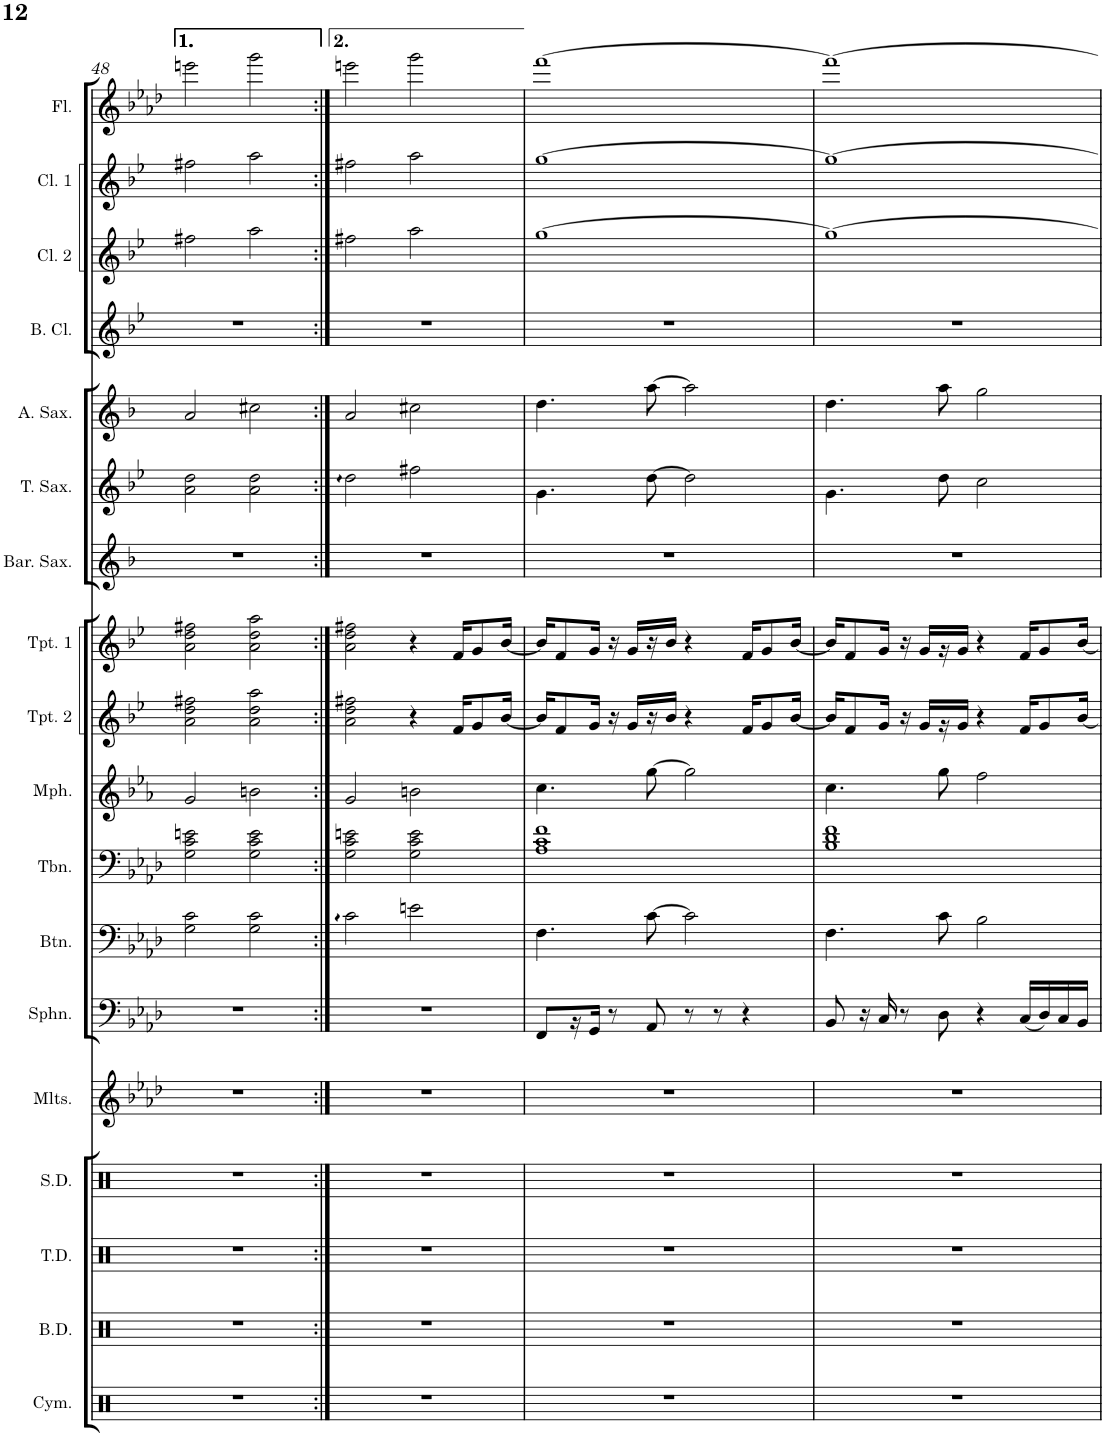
**kern	**kern	**kern	**kern	**kern	**kern	**kern	**kern	**kern	**kern	**kern	**kern	**kern	**kern	**kern	**kern	**kern	**kern
*part18	*part17	*part16	*part15	*part14	*part13	*part12	*part11	*part10	*part9	*part8	*part7	*part6	*part5	*part4	*part3	*part2	*part1
*staff18	*staff17	*staff16	*staff15	*staff14	*staff13	*staff12	*staff11	*staff10	*staff9	*staff8	*staff7	*staff6	*staff5	*staff4	*staff3	*staff2	*staff1
*I"Cymbals	*I"Bass Drums	*I"Tenor Drums	*I"Snare Drum	*I"Mallets	*I"Sousaphone	*I"Baritone	*I"Trombone	*I"Mellophone	*I"Trumpet 2	*I"Trumpet 1	*I"Baritone Sax	*I"Tenor Sax	*I"Alto Sax	*I"Bass Clarinet	*I"Clarinet 2	*I"Clarinet 1	*I"Flute
*I'Cym.	*I'B.D.	*I'T.D.	*I'S.D.	*I'Mlts.	*I'Sphn.	*I'Btn.	*I'Tbn.	*I'Mph.	*I'Tpt. 2	*I'Tpt. 1	*I'Bar. Sax.	*I'T. Sax.	*I'A. Sax.	*I'B. Cl.	*I'Cl. 2	*I'Cl. 1	*I'Fl.
!!LO:PB:g=z
*clefX	*clefX	*clefX	*clefX	*clefG2	*clefF4	*clefF4	*clefF4	*clefG2	*clefG2	*clefG2	*clefG2	*clefG2	*clefG2	*clefG2	*clefG2	*clefG2	*clefG2
*	*	*	*	*Trd-7c-12	*	*Trd4c7	*	*Trd4c7	*Trd1c2	*Trd1c2	*Trd12c21	*Trd8c14	*Trd5c9	*Trd8c14	*Trd1c2	*Trd1c2	*
*k[]	*k[]	*k[]	*k[]	*k[b-e-a-d-]	*k[b-e-a-d-]	*k[b-e-a-d-]	*k[b-e-a-d-]	*k[b-e-a-]	*k[b-e-]	*k[b-e-]	*k[b-]	*k[b-e-]	*k[b-]	*k[b-e-]	*k[b-e-]	*k[b-e-]	*k[b-e-a-d-]
*M4/4	*M4/4	*M4/4	*M4/4	*M4/4	*M4/4	*M4/4	*M4/4	*M4/4	*M4/4	*M4/4	*M4/4	*M4/4	*M4/4	*M4/4	*M4/4	*M4/4	*M4/4
=48	=48	=48	=48	=48	=48	=48	=48	=48	=48	=48	=48	=48	=48	=48	=48	=48	=48
1r	1r	1r	1r	1r	1r	2G\ 2c\	2G\ 2c\ 2en\	2g/	2a\ 2dd\ 2ff#X\	2a\ 2dd\ 2ff#X\	1r	2a\ 2dd\	2a/	1r	2ff#X\	2ff#X\	2eeen\
.	.	.	.	.	.	2G\ 2c\	2G\ 2c\ 2e\	2bn\	2a\ 2dd\ 2aa\	2a\ 2dd\ 2aa\	.	2a\ 2dd\	2cc#X\	.	2aa\	2aa\	2ggg\
=49:|!	=49:|!	=49:|!	=49:|!	=49:|!	=49:|!	=49:|!	=49:|!	=49:|!	=49:|!	=49:|!	=49:|!	=49:|!	=49:|!	=49:|!	=49:|!	=49:|!	=49:|!
1r	1r	1r	1r	1r	1r	2c::\	2G\ 2c\ 2en\	2g/	2a\ 2dd\ 2ff#X\	2a\ 2dd\ 2ff#X\	1r	2dd::\	2a/	1r	2ff#X\	2ff#X\	2eeen\
.	.	.	.	.	.	2en\	2G\ 2c\ 2e\	2bn\	4r	4r	.	2ff#X\	2cc#X\	.	2aa\	2aa\	2ggg\
.	.	.	.	.	.	.	.	.	16f/KL	16f/KL	.	.	.	.	.	.	.
.	.	.	.	.	.	.	.	.	8g/	8g/	.	.	.	.	.	.	.
.	.	.	.	.	.	.	.	.	[16b-/Jk	[16b-/Jk	.	.	.	.	.	.	.
=50	=50	=50	=50	=50	=50	=50	=50	=50	=50	=50	=50	=50	=50	=50	=50	=50	=50
*	*	*	*	*	*	*	*^	*	*	*	*	*	*	*	*	*	*
1r	1r	1r	1r	1r	8FF/L	4.F\	1f	1A- 1c	4.cc\	16b-/KL]	16b-/KL]	1r	4.g\	4.dd\	1r	[1gg	[1gg	[1fff
.	.	.	.	.	.	.	.	.	.	8f/	8f/	.	.	.	.	.	.	.
.	.	.	.	.	16r	.	.	.	.	.	.	.	.	.	.	.	.	.
.	.	.	.	.	16GG/JJ	.	.	.	.	16g/Jk	16g/Jk	.	.	.	.	.	.	.
.	.	.	.	.	8r	.	.	.	.	16r	16r	.	.	.	.	.	.	.
.	.	.	.	.	.	.	.	.	.	16g/LL	16g/LL	.	.	.	.	.	.	.
.	.	.	.	.	8AA-/	[>8c\	.	.	[>8gg\	16r	16r	.	[>8dd\	[>8aa\	.	.	.	.
.	.	.	.	.	.	.	.	.	.	16b-/JJ	16b-/JJ	.	.	.	.	.	.	.
.	.	.	.	.	8r	2c\]	.	.	2gg\]	4r	4r	.	2dd\]	2aa\]	.	.	.	.
.	.	.	.	.	8r	.	.	.	.	.	.	.	.	.	.	.	.	.
.	.	.	.	.	4r	.	.	.	.	16f/KL	16f/KL	.	.	.	.	.	.	.
.	.	.	.	.	.	.	.	.	.	8g/	8g/	.	.	.	.	.	.	.
.	.	.	.	.	.	.	.	.	.	[16b-/Jk	[16b-/Jk	.	.	.	.	.	.	.
*	*	*	*	*	*	*	*v	*v	*	*	*	*	*	*	*	*	*	*
=51	=51	=51	=51	=51	=51	=51	=51	=51	=51	=51	=51	=51	=51	=51	=51	=51	=51
1r	1r	1r	1r	1r	8BB-/	4.F\	1B- 1d- 1f	4.cc\	16b-/KL]	16b-/KL]	1r	4.g\	4.dd\	1r	1gg_	1gg_	1fff_
.	.	.	.	.	.	.	.	.	8f/	8f/	.	.	.	.	.	.	.
.	.	.	.	.	16r	.	.	.	.	.	.	.	.	.	.	.	.
.	.	.	.	.	16C/	.	.	.	16g/Jk	16g/Jk	.	.	.	.	.	.	.
.	.	.	.	.	8r	.	.	.	16r	16r	.	.	.	.	.	.	.
.	.	.	.	.	.	.	.	.	16g/LL	16g/LL	.	.	.	.	.	.	.
.	.	.	.	.	8D-\	8c\	.	8gg\	16r	16r	.	8dd\	8aa\	.	.	.	.
.	.	.	.	.	.	.	.	.	16g/JJ	16g/JJ	.	.	.	.	.	.	.
.	.	.	.	.	4r	2B-\	.	2ff\	4r	4r	.	2cc\	2gg\	.	.	.	.
.	.	.	.	.	(16C/LL	.	.	.	16f/KL	16f/KL	.	.	.	.	.	.	.
.	.	.	.	.	16D-/)	.	.	.	8g/	8g/	.	.	.	.	.	.	.
.	.	.	.	.	16C/	.	.	.	.	.	.	.	.	.	.	.	.
.	.	.	.	.	16BB-/JJ	.	.	.	[16b-/Jk	[16b-/Jk	.	.	.	.	.	.	.
=	=	=	=	=	=	=	=	=	=	=	=	=	=	=	=	=	=
*-	*-	*-	*-	*-	*-	*-	*-	*-	*-	*-	*-	*-	*-	*-	*-	*-	*-
